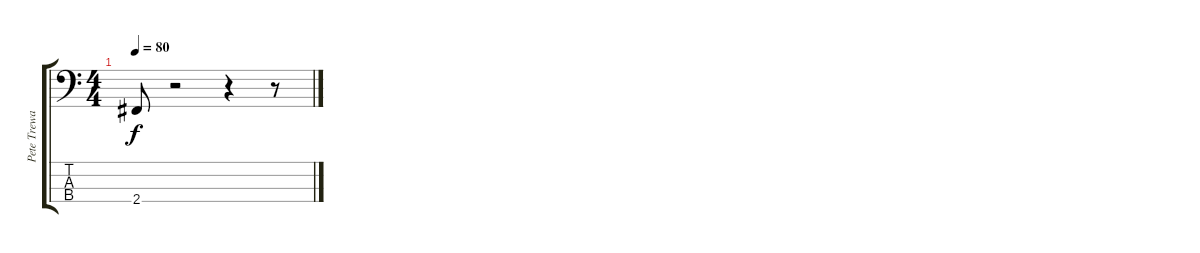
\track ("Pete Trewavas" "Pete Trewa") {instrument electricbassfinger}
\staff {score tabs}
\tuning (G2 D2 A1 E1) {hide}
\ts (4 4)
\tempo 80
\clef f4
\ks c
2.4.8{dy f} r.2 r.4 r.8
